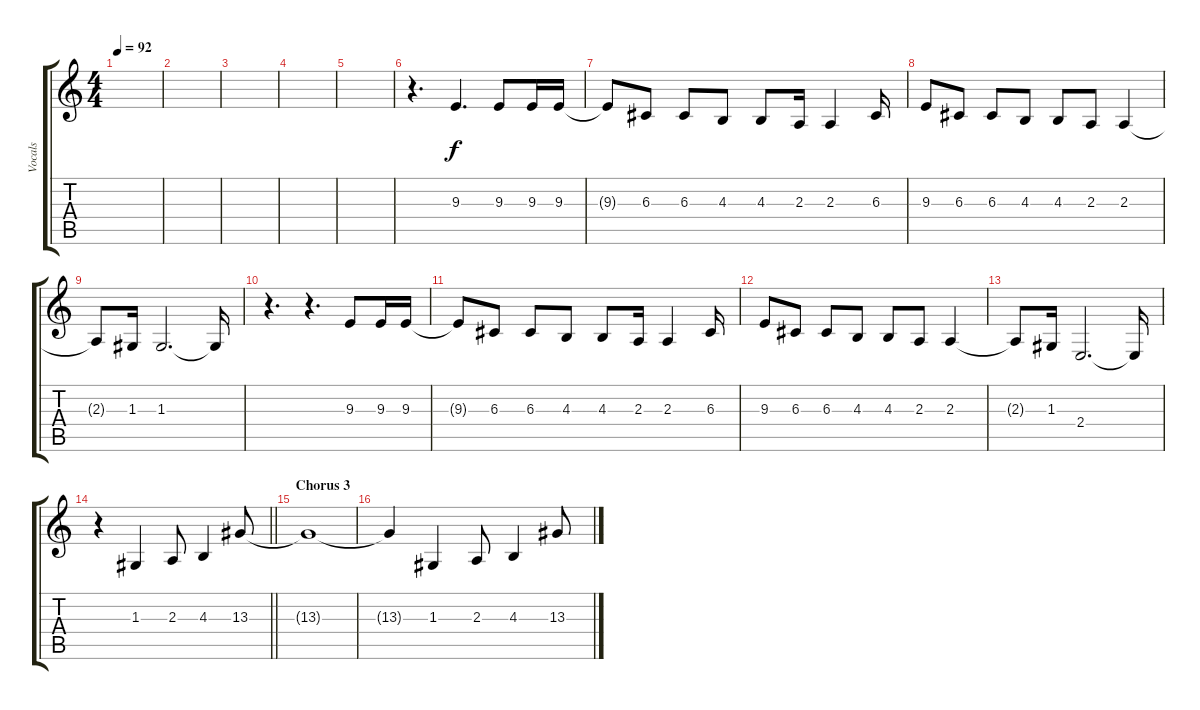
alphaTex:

\track ("Vocals" "Vocals") {instrument flute}
\staff {score tabs}
\tuning (E4 B3 G3 D3 A2 E2) {hide}
\ts (4 4)
\tempo 92
\clef g2
\ks c
|
|
|
|
|
r.4{d} 9.3.4{d} 9.3.8 9.3.16 9.3.16 |
9.3{t}.8 6.3.8 6.3.8 4.3.8 4.3.8 2.3.16 2.3.4 6.3.16 |
9.3.8 6.3.8 6.3.8 4.3.8 4.3.8 2.3.8 2.3.4 |
2.3{t}.8 1.3.16 1.3.2{d} 1.3{t}.16 |
r.4{d} r.4{d} 9.3.8 9.3.16 9.3.16 |
9.3{t}.8 6.3.8 6.3.8 4.3.8 4.3.8 2.3.16 2.3.4 6.3.16 |
9.3.8 6.3.8 6.3.8 4.3.8 4.3.8 2.3.8 2.3.4 |
2.3{t}.8 1.3.16 2.4.2{d} 2.4{t}.16 |
\barLineRight lightlight
r.4 1.3.4 2.3.8 4.3.4 13.3.8 |
\section ("" "Chorus 3")
13.3{t}.1 |
13.3{t}.4 1.3.4 2.3.8 4.3.4 13.3.8
